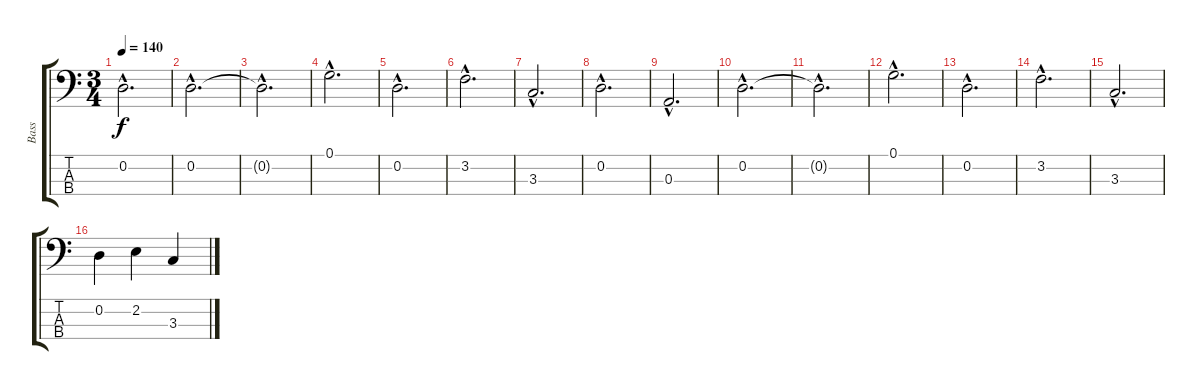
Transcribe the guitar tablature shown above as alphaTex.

\track ("Bass" "Bass") {instrument electricbassfinger}
\staff {score tabs}
\tuning (G2 D2 A1 E1) {hide}
\ts (3 4)
\tempo 140
\clef f4
\ks c
0.2{hac t}.2{d dy f} |
0.2{hac}.2{d} |
0.2{hac t}.2{d} |
0.1{hac}.2{d} |
0.2{hac}.2{d} |
3.2{hac}.2{d} |
3.3{hac}.2{d} |
0.2{hac}.2{d} |
0.3{hac}.2{d} |
0.2{hac}.2{d} |
0.2{hac t}.2{d} |
0.1{hac}.2{d} |
0.2{hac}.2{d} |
3.2{hac}.2{d} |
3.3{hac}.2{d} |
0.2.4 2.2.4 3.3.4
